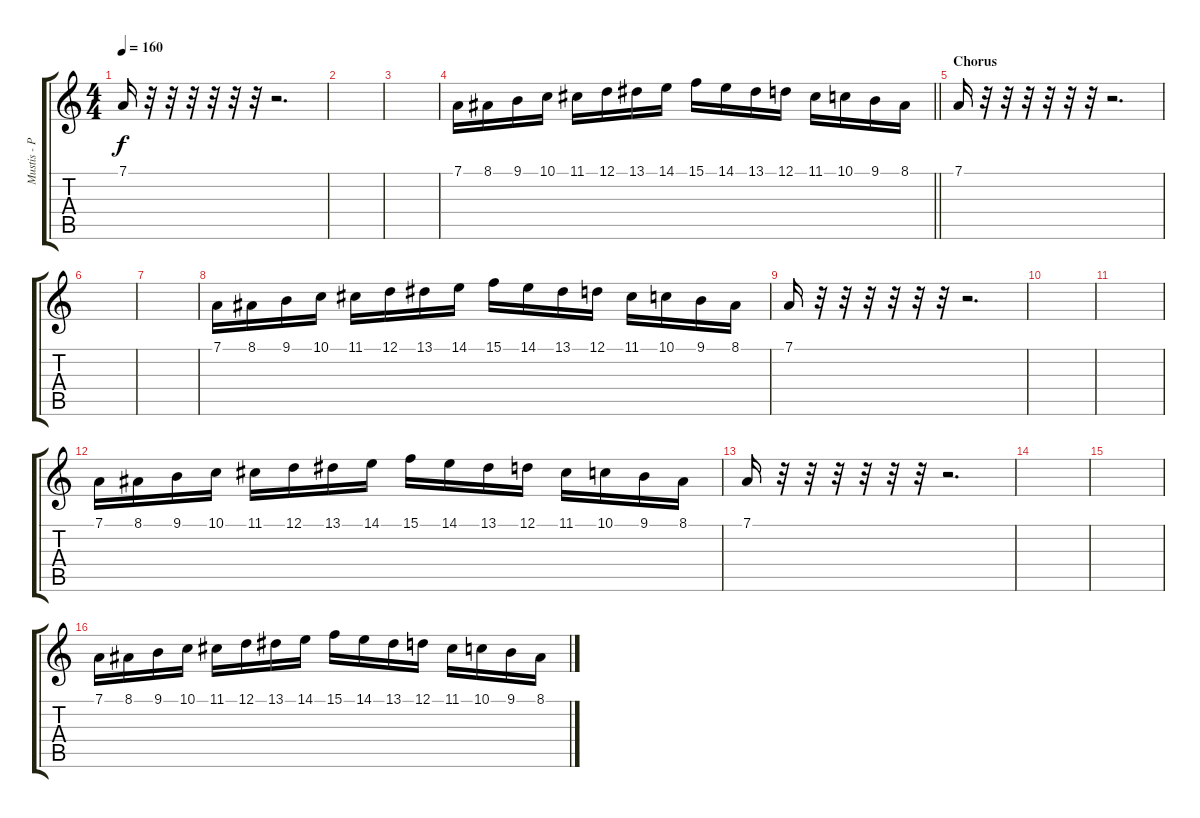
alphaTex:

\track ("Mustis - Pad" "Mustis - P") {instrument pad1newage}
\staff {score tabs}
\tuning (D4 A3 F3 C3 G2 D2) {hide}
\ts (4 4)
\tempo 160
\clef g2
\ks c
7.1.16{dy f} r.32 r.32 r.32 r.32 r.32 r.32 r.2{d} |
|
|
\barLineRight lightlight
7.1.16 8.1.16 9.1.16 10.1.16 11.1.16 12.1.16 13.1.16 14.1.16 15.1.16 14.1.16 13.1.16 12.1.16 11.1.16 10.1.16 9.1.16 8.1.16 |
\section ("" "Chorus")
7.1.16 r.32 r.32 r.32 r.32 r.32 r.32 r.2{d} |
|
|
7.1.16 8.1.16 9.1.16 10.1.16 11.1.16 12.1.16 13.1.16 14.1.16 15.1.16 14.1.16 13.1.16 12.1.16 11.1.16 10.1.16 9.1.16 8.1.16 |
7.1.16 r.32 r.32 r.32 r.32 r.32 r.32 r.2{d} |
|
|
7.1.16 8.1.16 9.1.16 10.1.16 11.1.16 12.1.16 13.1.16 14.1.16 15.1.16 14.1.16 13.1.16 12.1.16 11.1.16 10.1.16 9.1.16 8.1.16 |
7.1.16 r.32 r.32 r.32 r.32 r.32 r.32 r.2{d} |
|
|
7.1.16 8.1.16 9.1.16 10.1.16 11.1.16 12.1.16 13.1.16 14.1.16 15.1.16 14.1.16 13.1.16 12.1.16 11.1.16 10.1.16 9.1.16 8.1.16
